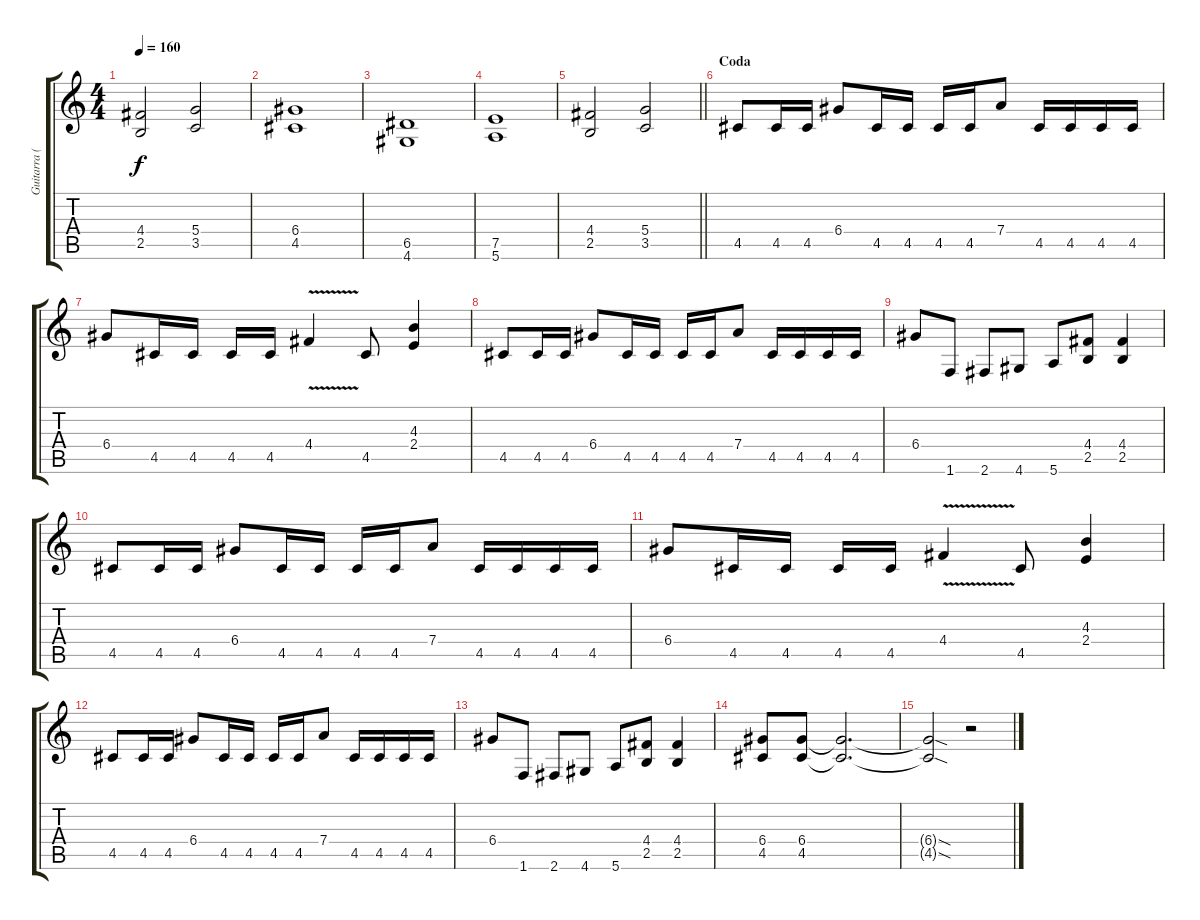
\track ("Guitarra (Oz)" "Guitarra (") {instrument distortionguitar}
\staff {score tabs}
\tuning (E4 B3 G3 D3 A2 E2) {hide}
\ts (4 4)
\tempo 160
\clef g2
\ks c
(4.4 2.5).2{dy f} (5.4 3.5).2 |
(6.4 4.5).1 |
(6.5 4.6).1 |
(7.5 5.6).1 |
\barLineRight lightlight
(4.4 2.5).2 (5.4 3.5).2 |
\section ("" "Coda")
4.5.8 4.5.16 4.5.16 6.4.8 4.5.16 4.5.16 4.5.16 4.5.16 7.4.8 4.5.16 4.5.16 4.5.16 4.5.16 |
6.4.8 4.5.16 4.5.16 4.5.16 4.5.16 4.4{v}.4 4.5.8 (4.3 2.4).4 |
4.5.8 4.5.16 4.5.16 6.4.8 4.5.16 4.5.16 4.5.16 4.5.16 7.4.8 4.5.16 4.5.16 4.5.16 4.5.16 |
6.4.8 1.6.8 2.6.8 4.6.8 5.6.8 (4.4 2.5).8 (4.4 2.5).4 |
4.5.8 4.5.16 4.5.16 6.4.8 4.5.16 4.5.16 4.5.16 4.5.16 7.4.8 4.5.16 4.5.16 4.5.16 4.5.16 |
6.4.8 4.5.16 4.5.16 4.5.16 4.5.16 4.4{v}.4 4.5.8 (4.3 2.4).4 |
4.5.8 4.5.16 4.5.16 6.4.8 4.5.16 4.5.16 4.5.16 4.5.16 7.4.8 4.5.16 4.5.16 4.5.16 4.5.16 |
6.4.8 1.6.8 2.6.8 4.6.8 5.6.8 (4.4 2.5).8 (4.4 2.5).4 |
(6.4 4.5).8 (6.4 4.5).8 (6.4{t} 4.5{t}).2{d} |
(6.4{sod t} 4.5{sod t}).2 r.2
